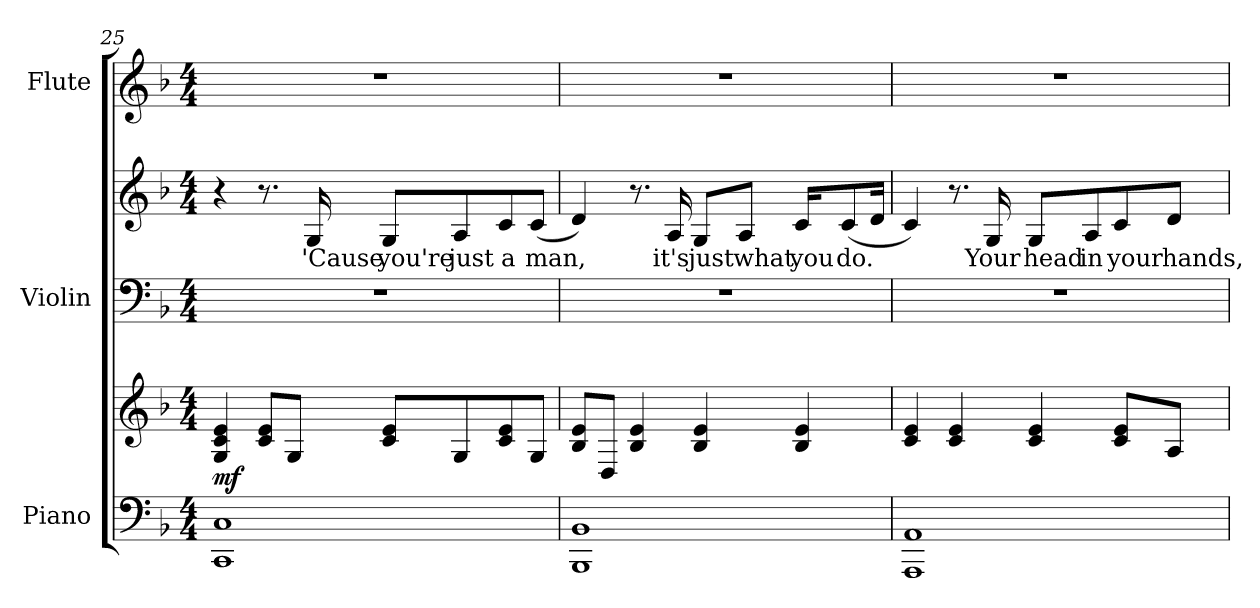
**kern	**kern	**dynam	**kern	**kern	**text	**kern
*part3	*part3	*part3	*part2	*part2	*part2	*part1
*staff5	*staff4	*staff4/5	*staff3	*staff2	*staff2	*staff1
*I"Piano	*	*	*I"Violin	*	*	*I"Flute
*I'Pno.	*	*	*I'Vln.	*	*	*I'Fl.
*clefF4	*clefG2	*	*clefF4	*clefG2	*	*clefG2
*k[b-]	*k[b-]	*	*k[b-]	*k[b-]	*	*k[b-]
*M4/4	*M4/4	*	*M4/4	*M4/4	*	*M4/4
*MM77	*MM77	*	*MM77	*MM77	*	*MM77
=25	=25	=25	=25	=25	=25	=25
!	!	!LO:DY:b	!	!	!	!
1CC 1C	4G/ 4c/ 4e/	mf	1r	4r	.	1r
.	8c/ 8e/L	.	.	8.r	.	.
.	8G/J	.	.	.	.	.
!	!	!	!	!	!LO:LY:b	!
.	.	.	.	16G/	'Cause	.
!	!	!	!	!	!LO:LY:b	!
.	8c/ 8e/L	.	.	8G/L	you're	.
!	!	!	!	!	!LO:LY:b	!
.	8G/	.	.	8A/	just	.
!	!	!	!	!	!LO:LY:b	!
.	8c/ 8e/	.	.	8c/	a	.
!	!	!	!	!	!LO:LY:b	!
.	8G/J	.	.	(<8c/J	man,	.
!!LO:LB:g=z
=26	=26	=26	=26	=26	=26	=26
1BBB- 1BB-	8B-/ 8e/L	.	1r	4d/)	.	1r
.	8D/J	.	.	.	.	.
.	4B-/ 4e/	.	.	8.r	.	.
!	!	!	!	!	!LO:LY:b	!
.	.	.	.	16A/	it's	.
!	!	!	!	!	!LO:LY:b	!
.	4B-/ 4e/	.	.	8G/L	just	.
!	!	!	!	!	!LO:LY:b	!
.	.	.	.	8A/J	what	.
!	!	!	!	!	!LO:LY:b	!
.	4B-/ 4e/	.	.	16c/KL	you	.
!	!	!	!	!	!LO:LY:b	!
.	.	.	.	(<8c/	do.	.
.	.	.	.	16d/Jk	.	.
=27	=27	=27	=27	=27	=27	=27
1AAA 1AA	4c/ 4e/	.	1r	4c/)	.	1r
.	4c/ 4e/	.	.	8.r	.	.
!	!	!	!	!	!LO:LY:b	!
.	.	.	.	16G/	Your	.
!	!	!	!	!	!LO:LY:b	!
.	4c/ 4e/	.	.	8G/L	head	.
!	!	!	!	!	!LO:LY:b	!
.	.	.	.	8A/	in	.
!	!	!	!	!	!LO:LY:b	!
.	8c/ 8e/L	.	.	8c/	your	.
!	!	!	!	!	!LO:LY:b	!
.	8A/J	.	.	8d/J	hands,	.
=	=	=	=	=	=	=
*-	*-	*-	*-	*-	*-	*-
